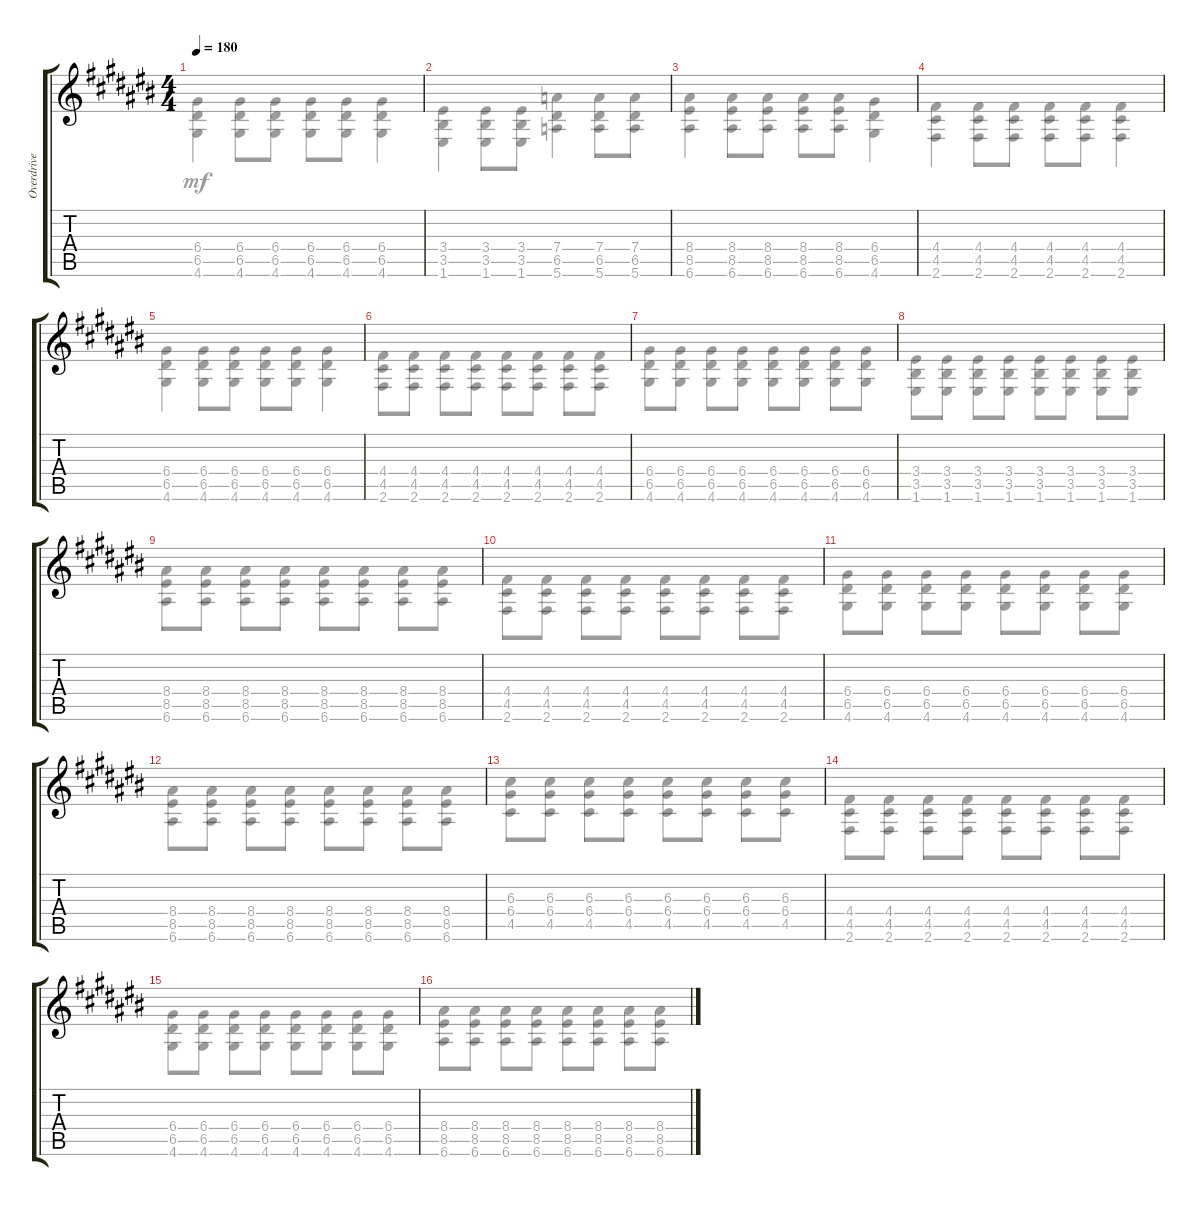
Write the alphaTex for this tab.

\track ("Overdrive Guitar" "Overdrive ") {instrument distortionguitar}
\staff {score tabs}
\tuning (E4 B3 G3 D3 A2 E2) {hide}
\voice
\ts (4 4)
\tempo 180
\clef g2
\ks c#
|
|
|
|
|
|
|
|
|
|
|
|
|
|
|
\voice
\clef g2
\ks c#
(6.4 6.5 4.6).4{dy mf} (6.4 6.5 4.6).8 (6.4 6.5 4.6).8 (6.4 6.5 4.6).8 (6.4 6.5 4.6).8 (6.4 6.5 4.6).4 |
(3.4 3.5 1.6).4 (3.4 3.5 1.6).8 (3.4 3.5 1.6).8 (7.4 6.5 5.6).4 (7.4 6.5 5.6).8 (7.4 6.5 5.6).8 |
(8.4 8.5 6.6).4 (8.4 8.5 6.6).8 (8.4 8.5 6.6).8 (8.4 8.5 6.6).8 (8.4 8.5 6.6).8 (6.4 6.5 4.6).4 |
(4.4 4.5 2.6).4 (4.4 4.5 2.6).8 (4.4 4.5 2.6).8 (4.4 4.5 2.6).8 (4.4 4.5 2.6).8 (4.4 4.5 2.6).4 |
(6.4 6.5 4.6).4 (6.4 6.5 4.6).8 (6.4 6.5 4.6).8 (6.4 6.5 4.6).8 (6.4 6.5 4.6).8 (6.4 6.5 4.6).4 |
(4.4 4.5 2.6).8 (4.4 4.5 2.6).8 (4.4 4.5 2.6).8 (4.4 4.5 2.6).8 (4.4 4.5 2.6).8 (4.4 4.5 2.6).8 (4.4 4.5 2.6).8 (4.4 4.5 2.6).8 |
(6.4 6.5 4.6).8 (6.4 6.5 4.6).8 (6.4 6.5 4.6).8 (6.4 6.5 4.6).8 (6.4 6.5 4.6).8 (6.4 6.5 4.6).8 (6.4 6.5 4.6).8 (6.4 6.5 4.6).8 |
(3.4 3.5 1.6).8 (3.4 3.5 1.6).8 (3.4 3.5 1.6).8 (3.4 3.5 1.6).8 (3.4 3.5 1.6).8 (3.4 3.5 1.6).8 (3.4 3.5 1.6).8 (3.4 3.5 1.6).8 |
(8.4 8.5 6.6).8 (8.4 8.5 6.6).8 (8.4 8.5 6.6).8 (8.4 8.5 6.6).8 (8.4 8.5 6.6).8 (8.4 8.5 6.6).8 (8.4 8.5 6.6).8 (8.4 8.5 6.6).8 |
(4.4 4.5 2.6).8 (4.4 4.5 2.6).8 (4.4 4.5 2.6).8 (4.4 4.5 2.6).8 (4.4 4.5 2.6).8 (4.4 4.5 2.6).8 (4.4 4.5 2.6).8 (4.4 4.5 2.6).8 |
(6.4 6.5 4.6).8 (6.4 6.5 4.6).8 (6.4 6.5 4.6).8 (6.4 6.5 4.6).8 (6.4 6.5 4.6).8 (6.4 6.5 4.6).8 (6.4 6.5 4.6).8 (6.4 6.5 4.6).8 |
(8.4 8.5 6.6).8 (8.4 8.5 6.6).8 (8.4 8.5 6.6).8 (8.4 8.5 6.6).8 (8.4 8.5 6.6).8 (8.4 8.5 6.6).8 (8.4 8.5 6.6).8 (8.4 8.5 6.6).8 |
(6.3 6.4 4.5).8 (6.3 6.4 4.5).8 (6.3 6.4 4.5).8 (6.3 6.4 4.5).8 (6.3 6.4 4.5).8 (6.3 6.4 4.5).8 (6.3 6.4 4.5).8 (6.3 6.4 4.5).8 |
(4.4 4.5 2.6).8 (4.4 4.5 2.6).8 (4.4 4.5 2.6).8 (4.4 4.5 2.6).8 (4.4 4.5 2.6).8 (4.4 4.5 2.6).8 (4.4 4.5 2.6).8 (4.4 4.5 2.6).8 |
(6.4 6.5 4.6).8 (6.4 6.5 4.6).8 (6.4 6.5 4.6).8 (6.4 6.5 4.6).8 (6.4 6.5 4.6).8 (6.4 6.5 4.6).8 (6.4 6.5 4.6).8 (6.4 6.5 4.6).8 |
(8.4 8.5 6.6).8 (8.4 8.5 6.6).8 (8.4 8.5 6.6).8 (8.4 8.5 6.6).8 (8.4 8.5 6.6).8 (8.4 8.5 6.6).8 (8.4 8.5 6.6).8 (8.4 8.5 6.6).8
